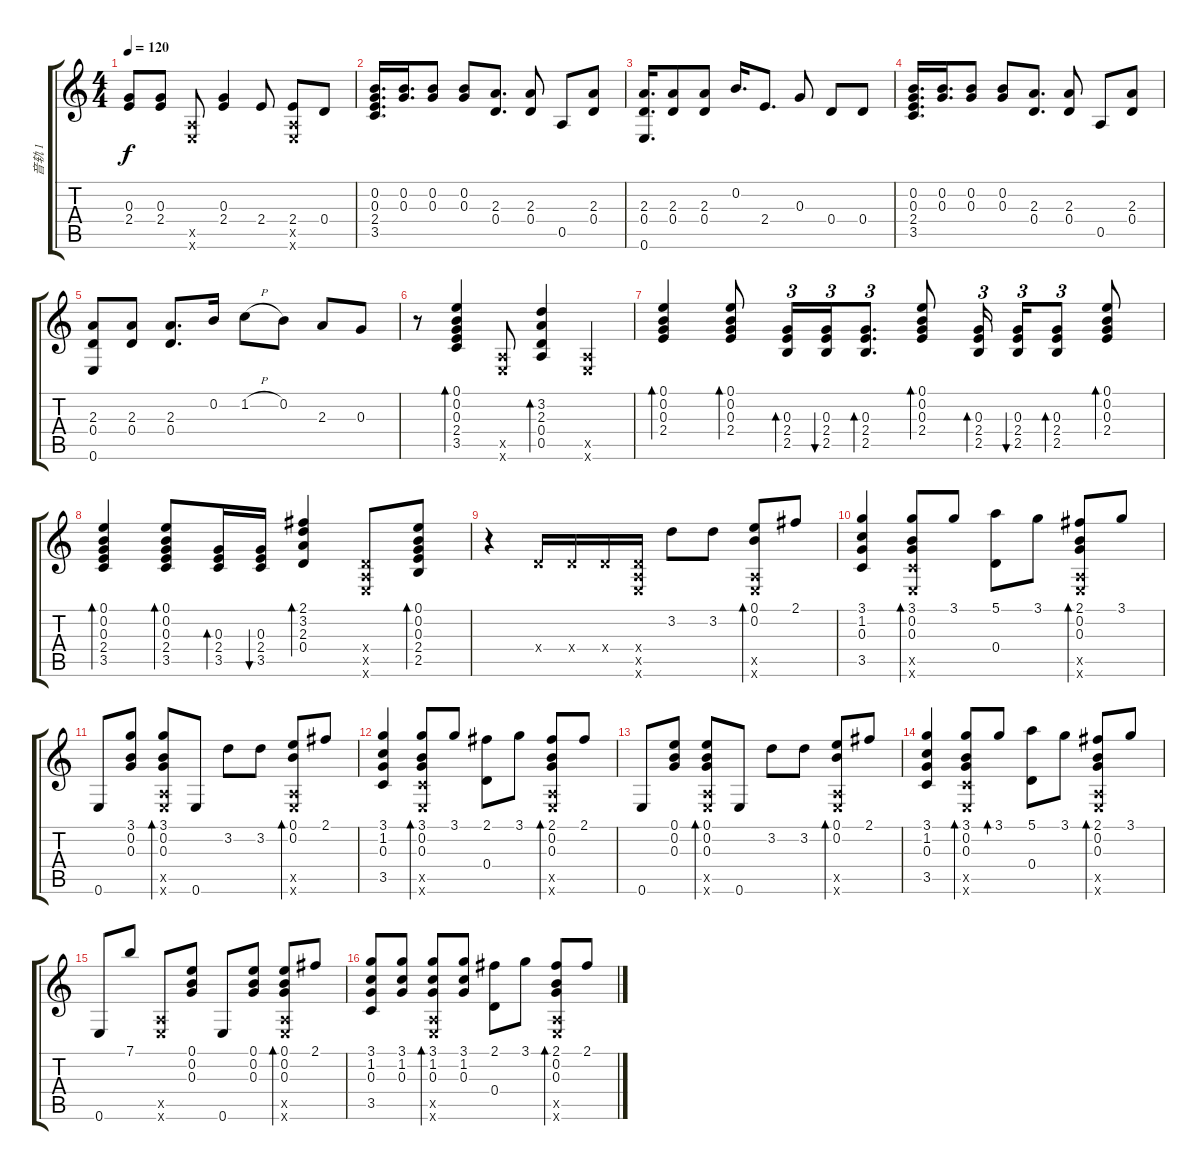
\track ("音轨 1" "音轨 1") {instrument acousticguitarsteel}
\staff {score tabs}
\tuning (E4 B3 G3 D3 A2 E2) {hide}
\ts (4 4)
\tempo 120
\clef g2
\ks c
(0.3 2.4).8{dy f} (0.3 2.4).8 (0.5{x} 0.6{x}).8 (0.3 2.4).4 2.4.8 (2.4 0.5{x} 0.6{x}).8 0.4.8 |
(0.2 0.3 2.4 3.5).16{d} (0.2 0.3).16{d} (0.2 0.3).8 (0.2 0.3).8 (2.3 0.4).8{d} (2.3 0.4).8 0.5.8 (2.3 0.4).8 |
(2.3 0.4 0.6).16{d} (2.3 0.4).8 (2.3 0.4).8 0.2.16{d} 2.4.8{d} 0.3.8 0.4.8 0.4.8 |
(0.2 0.3 2.4 3.5).16{d} (0.2 0.3).16{d} (0.2 0.3).8 (0.2 0.3).8 (2.3 0.4).8{d} (2.3 0.4).8 0.5.8 (2.3 0.4).8 |
(2.3 0.4 0.6).8 (2.3 0.4).8 (2.3 0.4).8{d} 0.2.16 1.2{h}.8 0.2.8 2.3.8 0.3.8 |
r.8 (0.1 0.2 0.3 2.4 3.5).4{bd 30} (0.5{x} 0.6{x}).8 (3.2 2.3 0.4 0.5).4{bd 30} (0.5{x} 0.6{x}).4 |
(0.1 0.2 0.3 2.4).4{bd 30} (0.1 0.2 0.3 2.4).8{bd 30} (0.3 2.4 2.5).16{tu (3 2) bd 30} (0.3 2.4 2.5).16{tu (3 2) bu 30} (0.3 2.4 2.5).8{d tu (3 2) bd 30} (0.1 0.2 0.3 2.4).8{bd 30} (0.3 2.4 2.5).16{tu (3 2) bd 30} (0.3 2.4 2.5).16{tu (3 2) bu 30} (0.3 2.4 2.5).8{tu (3 2) bd 30} (0.1 0.2 0.3 2.4).8{bd 30} |
(0.1 0.2 0.3 2.4 3.5).4{bd 30} (0.1 0.2 0.3 2.4 3.5).8{bd 30} (0.3 2.4 3.5).16{bd 30} (0.3 2.4 3.5).16{bu 30} (2.1 3.2 2.3 0.4).4{bd 30} (0.4{x} 0.5{x} 0.6{x}).8 (0.1 0.2 0.3 2.4 2.5).8{bd 30} |
r.4 0.4{x}.16 0.4{x}.16 0.4{x}.16 (0.4{x} 0.5{x} 0.6{x}).16 3.2.8 3.2.8 (0.1 0.2 0.5{x} 0.6{x}).8{bd 30} 2.1.8 |
(3.1 1.2 0.3 3.5).4 (3.1 0.2 0.3 3.5{x} 0.6{x}).8{bd 30} 3.1.8 (5.1 0.4).8 3.1.8 (2.1 0.2 0.3 0.5{x} 0.6{x}).8{bd 30} 3.1.8 |
0.6.8 (3.1 0.2 0.3).8 (3.1 0.2 0.3 0.5{x} 0.6{x}).8{bd 30} 0.6.8 3.2.8 3.2.8 (0.1 0.2 0.5{x} 0.6{x}).8{bd 30} 2.1.8 |
(3.1 1.2 0.3 3.5).4 (3.1 0.2 0.3 3.5{x} 0.6{x}).8{bd 30} 3.1.8 (2.1 0.4).8 3.1.8 (2.1 0.2 0.3 0.5{x} 0.6{x}).8{bd 30} 2.1.8 |
0.6.8 (0.1 0.2 0.3).8 (0.1 0.2 0.3 0.5{x} 0.6{x}).8{bd 30} 0.6.8 3.2.8 3.2.8 (0.1 0.2 0.5{x} 0.6{x}).8{bd 30} 2.1.8 |
(3.1 1.2 0.3 3.5).4 (3.1 0.2 0.3 3.5{x} 0.6{x}).8{bd 30} 3.1.8{bd 30} (5.1 0.4).8 3.1.8 (2.1 0.2 0.3 0.5{x} 0.6{x}).8{bd 30} 3.1.8 |
0.6.8 7.1.8 (0.5{x} 0.6{x}).8 (0.1 0.2 0.3).8 0.6.8 (0.1 0.2 0.3).8 (0.1 0.2 0.3 0.5{x} 0.6{x}).8{bd 30} 2.1.8 |
(3.1 1.2 0.3 3.5).8 (3.1 1.2 0.3).8 (3.1 1.2 0.3 0.5{x} 0.6{x}).8{bd 30} (3.1 1.2 0.3).8 (2.1 0.4).8 3.1.8 (2.1 0.2 0.3 0.5{x} 0.6{x}).8{bd 30} 2.1.8
